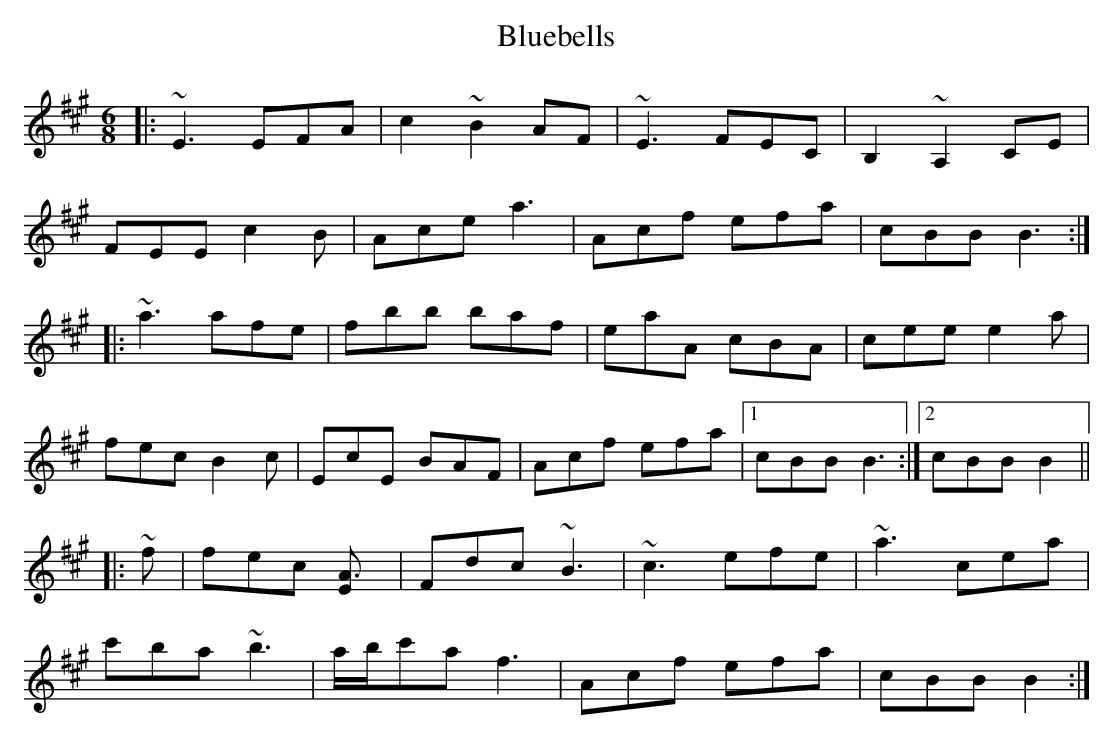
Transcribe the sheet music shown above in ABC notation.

X:1
T: Bluebells
M: 6/8
L: 1/8
K: Amaj
|:~E3 EFA|c2 ~B2 AF|~E3 FEC|B,2 ~A,2 CE|
FEE c2B|Ace a3|Acf efa|cBB B3:|
|:~a3 afe|fbb baf|eaA cBA|cee e2a|
fec B2c|EcE BAF|Acf efa|1 cBB B3:|2 cBB B2||
|:~f|fec [A3E]|Fdc ~B3|~c3 efe|~a3 cea|
c'ba ~b3|a/b/c'a f3|Acf efa|cBB B2:|
